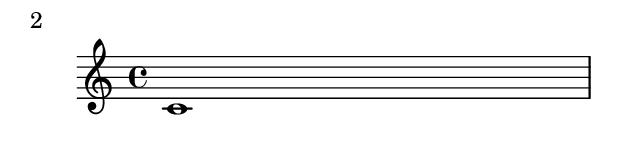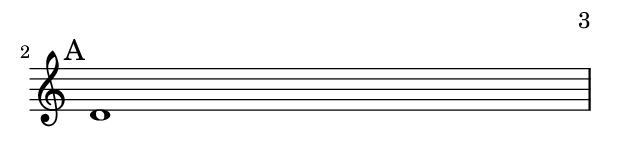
%% DO NOT EDIT this file manually; it is automatically
%% generated from LSR http://lsr.dsi.unimi.it
%% Make any changes in LSR itself, or in Documentation/snippets/new/ ,
%% and then run scripts/auxiliar/makelsr.py
%%
%% This file is in the public domain.
\version "2.17.27"

\header {
  lsrtags = "paper-and-layout"

  texidoc = "
A table of contents is included using @code{\\markuplist
\\table-of-contents}.  The TOC items are added with the
@code{\\tocItem} command.

"
  doctitle = "Table of contents"
} % begin verbatim


#(set-default-paper-size "a6")

\book {
  \markuplist \table-of-contents
  \pageBreak
  \tocItem \markup { The first score }
  \score {
    {
      c'1 \pageBreak
      \mark "A" \tocItem \markup { Mark A }
      d'1
    }
  }
  \pageBreak
  \tocItem \markup { The second score }
  \score {
    { e'1 }
    \header { piece = "Second score" }
  }
}
